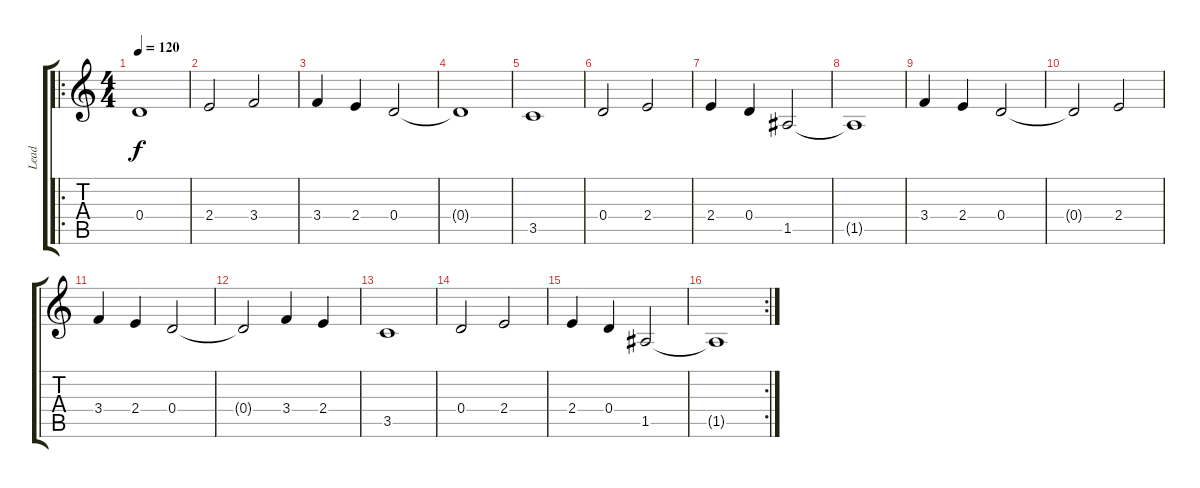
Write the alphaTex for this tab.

\track ("Lead" "Lead") {instrument distortionguitar}
\staff {score tabs}
\tuning (E4 B3 G3 D3 A2 E2) {hide}
\ro
\ts (4 4)
\tempo 120
\clef g2
\ks c
0.4.1{dy f instrument distortionguitar} |
2.4.2 3.4.2 |
3.4.4 2.4.4 0.4.2 |
0.4{t}.1 |
3.5.1 |
0.4.2 2.4.2 |
2.4.4 0.4.4 1.5.2 |
1.5{t}.1 |
3.4.4 2.4.4 0.4.2 |
0.4{t}.2 2.4.2 |
3.4.4 2.4.4 0.4.2 |
0.4{t}.2 3.4.4 2.4.4 |
3.5.1 |
0.4.2 2.4.2 |
2.4.4 0.4.4 1.5.2 |
\rc 2
1.5{t}.1
